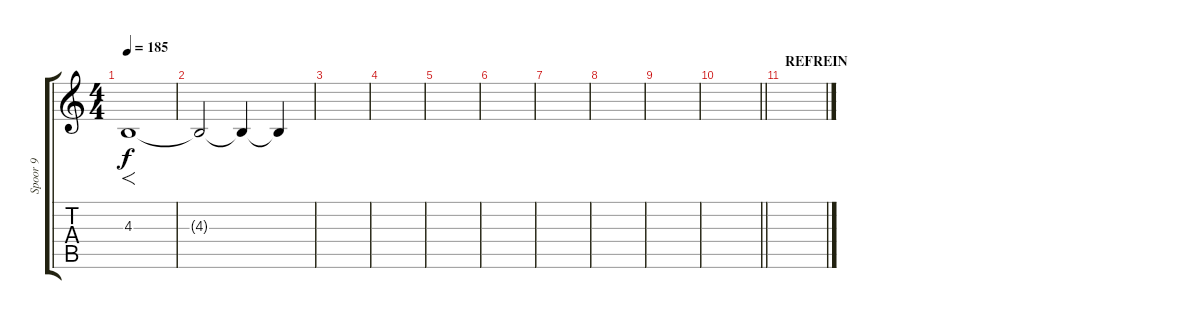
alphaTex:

\track ("Spoor 9" "Spoor 9") {instrument violin}
\staff {score tabs}
\tuning (E4 B3 G3 D3 A2 E2) {hide}
\ts (4 4)
\tempo 185
\clef g2
\ks c
4.3.1{f dy f} |
4.3{t}.2 4.3{t}.4 4.3{t}.4 |
|
|
|
|
|
|
|
\barLineRight lightlight
|
\section ("" "REFREIN")
